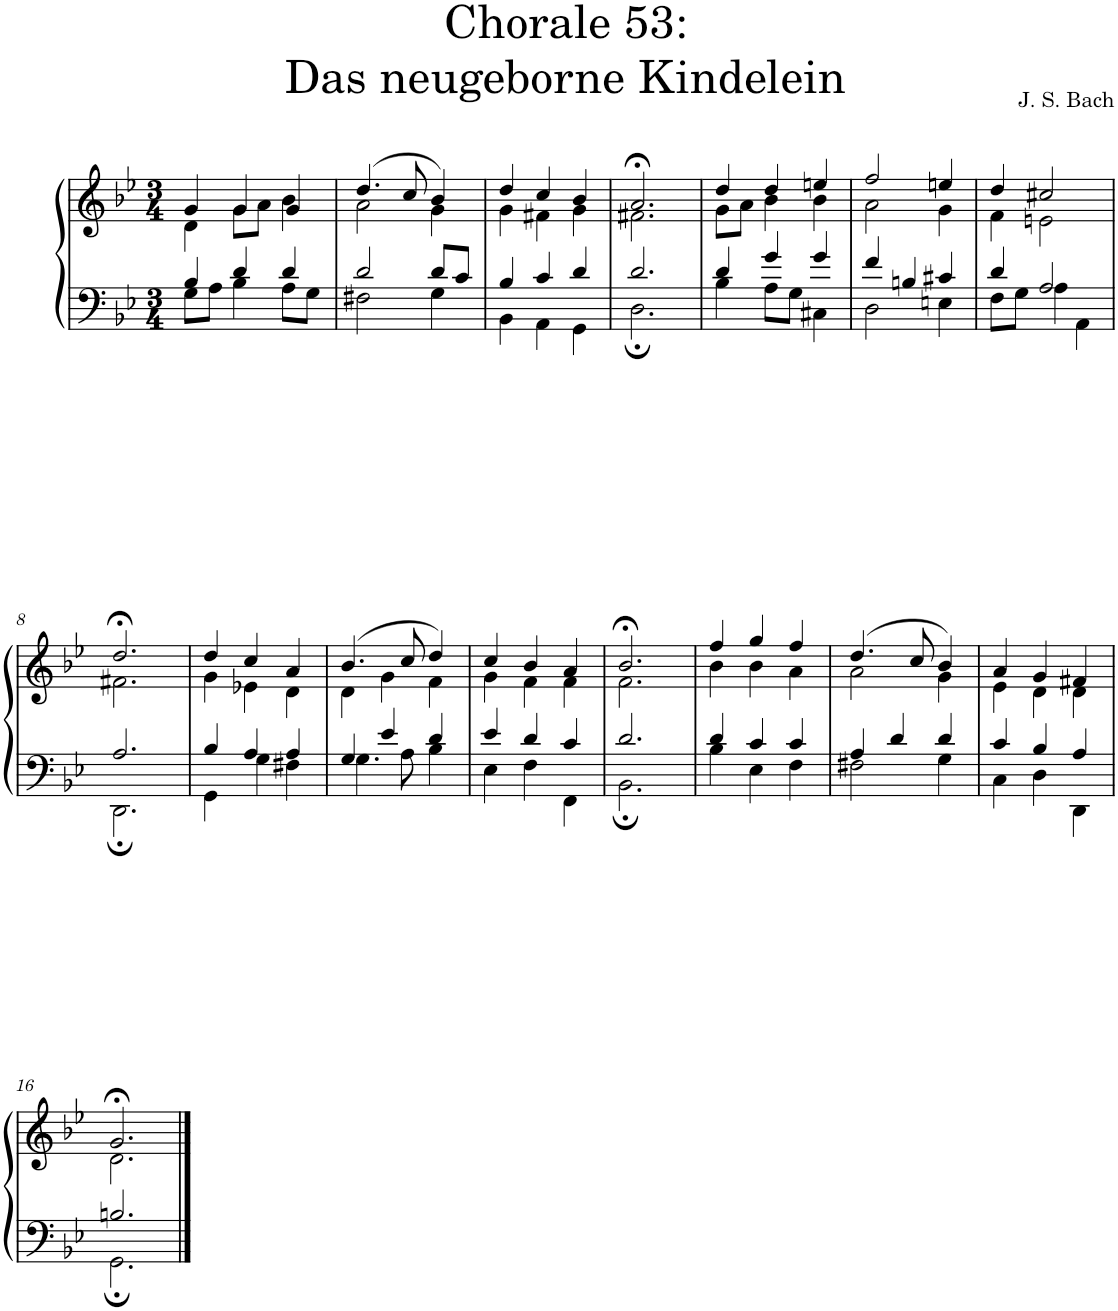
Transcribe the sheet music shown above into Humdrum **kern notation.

**kern	**kern
*part1	*part1
*staff2	*staff1
*I"S,A	*
*clefF4	*clefG2
*k[b-e-]	*k[b-e-]
*M3/4	*M3/4
=1	=1
*^	*^
4B-/	8G\L	4g/	4d\
.	8A\J	.	.
4d/	4B-\	4g/	8g\L
.	.	.	8a\J
4d/	8A\L	4g/	4b-\
.	8G\J	.	.
=2	=2	=2	=2
2d/	2F#X\	(>4.dd/	2a\
.	.	8cc/	.
8d/L	4G\	4b-/)	4g\
8c/J	.	.	.
=3	=3	=3	=3
4B-/	4BB-\	4dd/	4g\
4c/	4AA\	4cc/	4f#X\
4d/	4GG\	4b-/	4g\
=4	=4	=4	=4
2.d/	2.D;\	2.a;</	2.f#X\
=5	=5	=5	=5
4d/	4B-\	4dd/	8g\L
.	.	.	8a\J
4g/	8A\L	4dd/	4b-\
.	8G\J	.	.
4g/	4C#X\	4een/	4b-\
=6	=6	=6	=6
4f/	2D\	2ff/	2a\
4Bn/	.	.	.
4c#X/	4En\	4een/	4g\
=7	=7	=7	=7
4d/	8F\L	4dd/	4f\
.	8G\J	.	.
2A/	4A\	2cc#X/	2en\
.	4AA\	.	.
!!LO:LB:g=z	!!
=8	=8	=8	=8
2.A/	2.DD;\	2.dd;</	2.f#X\
=9	=9	=9	=9
4B-/	4GG\	4dd/	4g\
4A/	4G\	4cc/	4e-X\
4A/	4F#X\	4a/	4d\
=10	=10	=10	=10
4G/	4.G\	(>4.b-/	4d\
4e-/	.	.	4g\
.	8A\	8cc/	.
4d/	4B-\	4dd/)	4f\
=11	=11	=11	=11
4e-/	4E-\	4cc/	4g\
4d/	4F\	4b-/	4f\
4c/	4FF\	4a/	4f\
=12	=12	=12	=12
2.d/	2.BB-;\	2.b-;</	2.f\
=13	=13	=13	=13
4d/	4B-\	4ff/	4b-\
4c/	4E-\	4gg/	4b-\
4c/	4F\	4ff/	4a\
=14	=14	=14	=14
4A/	2F#X\	(>4.dd/	2a\
4d/	.	.	.
.	.	8cc/	.
4d/	4G\	4b-/)	4g\
=15	=15	=15	=15
4c/	4C\	4a/	4e-\
4B-/	4D\	4g/	4d\
4A/	4DD\	4f#X/	4d\
!!LO:LB:g=z	!!
=16	=16	=16	=16
2.Bn/	2.GG;\	2.g;</	2.d\
*v	*v	*	*
*	*v	*v
==	==
*-	*-
